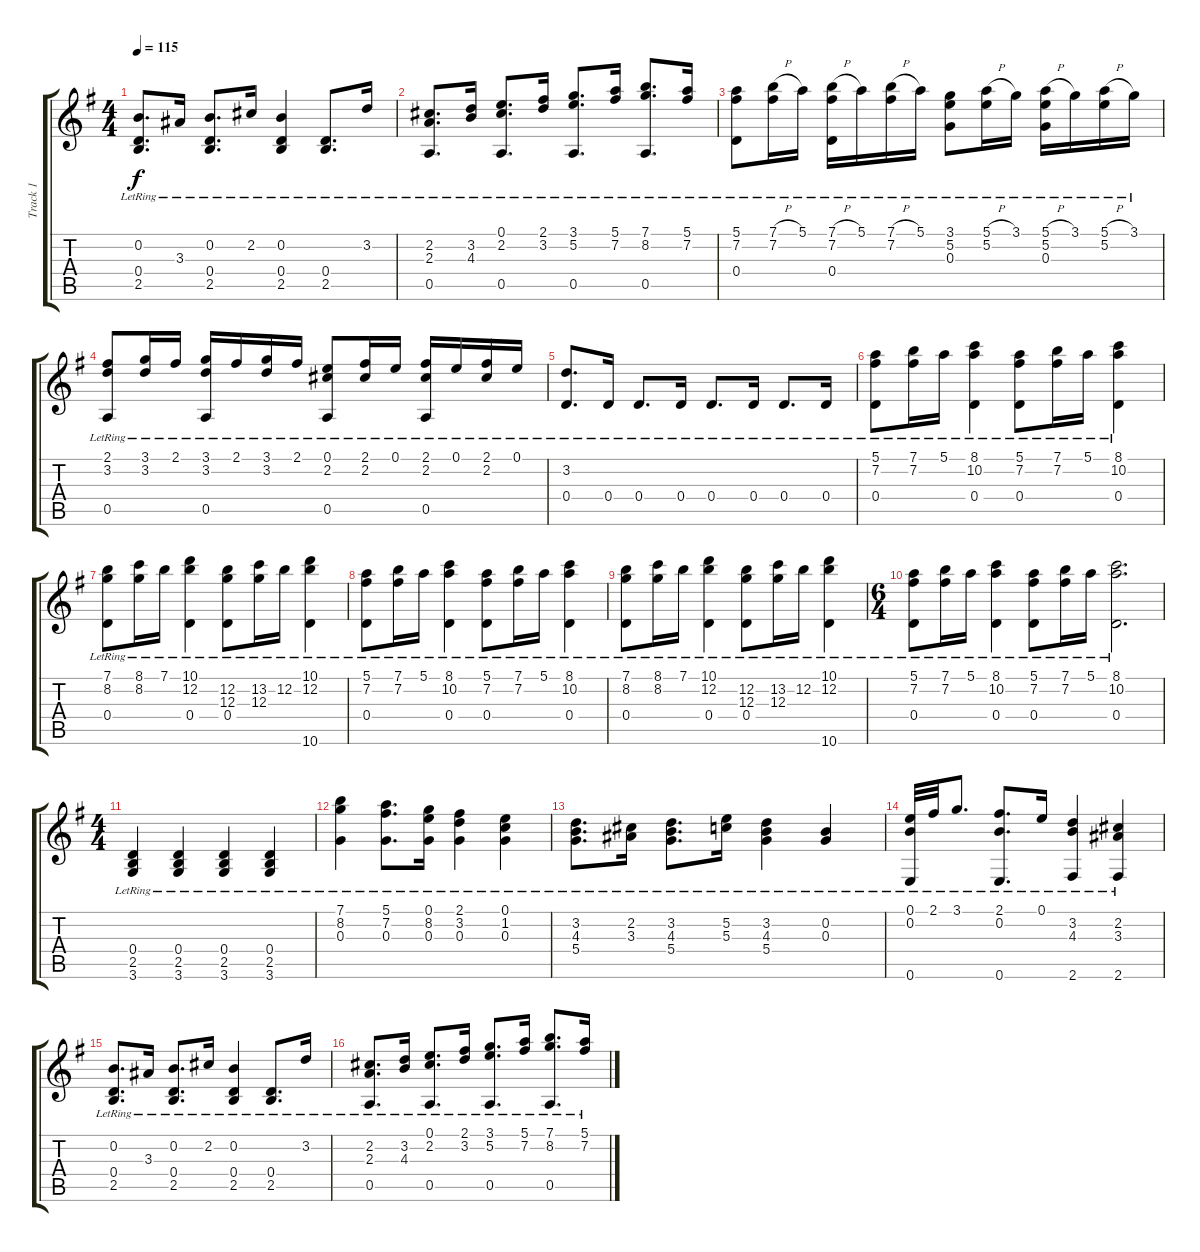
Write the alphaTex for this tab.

\track ("Track 1" "Track 1") {instrument acousticguitarnylon}
\staff {score tabs}
\tuning (E4 B3 G3 D3 A2 E2) {hide}
\ts (4 4)
\tempo 115
\clef g2
\ks g
(0.2{lr} 0.4{lr} 2.5{lr}).8{d dy f} 3.3{lr}.16 (0.2{lr} 0.4{lr} 2.5{lr}).8{d} 2.2{lr}.16 (0.2{lr} 0.4{lr} 2.5{lr}).4 (0.4{lr} 2.5{lr}).8{d} 3.2{lr}.16 |
(2.2{lr} 2.3{lr} 0.5{lr}).8{d} (3.2{lr} 4.3{lr}).16 (0.1{lr} 2.2{lr} 0.5{lr}).8{d} (2.1{lr} 3.2{lr}).16 (3.1{lr} 5.2{lr} 0.5{lr}).8{d} (5.1{lr} 7.2{lr}).16 (7.1{lr} 8.2{lr} 0.5{lr}).8{d} (5.1{lr} 7.2{lr}).16 |
(5.1{lr} 7.2{lr} 0.4{lr}).8 (7.1{h lr} 7.2{lr}).16 5.1{lr}.16 (7.1{h lr} 7.2{lr} 0.4{lr}).16 5.1{lr}.16 (7.1{h lr} 7.2{lr}).16 5.1{lr}.16 (3.1{lr} 5.2{lr} 0.3{lr}).8 (5.1{h lr} 5.2{lr}).16 3.1{lr}.16 (5.1{h lr} 5.2{lr} 0.3{lr}).16 3.1{lr}.16 (5.1{h lr} 5.2{lr}).16 3.1{lr}.16 |
(2.1{lr} 3.2{lr} 0.5{lr}).8 (3.1{lr} 3.2{lr}).16 2.1{lr}.16 (3.1{lr} 3.2{lr} 0.5{lr}).16 2.1{lr}.16 (3.1{lr} 3.2{lr}).16 2.1{lr}.16 (0.1{lr} 2.2{lr} 0.5{lr}).8 (2.1{lr} 2.2{lr}).16 0.1{lr}.16 (2.1{lr} 2.2{lr} 0.5{lr}).16 0.1{lr}.16 (2.1{lr} 2.2{lr}).16 0.1{lr}.16 |
(3.2{lr} 0.4{lr}).8{d} 0.4{lr}.16 0.4{lr}.8{d} 0.4{lr}.16 0.4{lr}.8{d} 0.4{lr}.16 0.4{lr}.8{d} 0.4{lr}.16 |
(5.1{lr} 7.2{lr} 0.4{lr}).8 (7.1{lr} 7.2{lr}).16 5.1{lr}.16 (8.1{lr} 10.2{lr} 0.4{lr}).4 (5.1{lr} 7.2{lr} 0.4{lr}).8 (7.1{lr} 7.2{lr}).16 5.1{lr}.16 (8.1{lr} 10.2{lr} 0.4{lr}).4 |
(7.1{lr} 8.2{lr} 0.4{lr}).8 (8.1{lr} 8.2{lr}).16 7.1{lr}.16 (10.1{lr} 12.2{lr} 0.4{lr}).4 (12.2{lr} 12.3{lr} 0.4{lr}).8 (13.2{lr} 12.3{lr}).16 12.2{lr}.16 (10.1{lr} 12.2{lr} 10.6{lr}).4 |
(5.1{lr} 7.2{lr} 0.4{lr}).8 (7.1{lr} 7.2{lr}).16 5.1{lr}.16 (8.1{lr} 10.2{lr} 0.4{lr}).4 (5.1{lr} 7.2{lr} 0.4{lr}).8 (7.1{lr} 7.2{lr}).16 5.1{lr}.16 (8.1{lr} 10.2{lr} 0.4{lr}).4 |
(7.1{lr} 8.2{lr} 0.4{lr}).8 (8.1{lr} 8.2{lr}).16 7.1{lr}.16 (10.1{lr} 12.2{lr} 0.4{lr}).4 (12.2{lr} 12.3{lr} 0.4{lr}).8 (13.2{lr} 12.3{lr}).16 12.2{lr}.16 (10.1{lr} 12.2{lr} 10.6{lr}).4 |
\ts (6 4)
(5.1{lr} 7.2{lr} 0.4{lr}).8 (7.1{lr} 7.2{lr}).16 5.1{lr}.16 (8.1{lr} 10.2{lr} 0.4{lr}).4 (5.1{lr} 7.2{lr} 0.4{lr}).8 (7.1{lr} 7.2{lr}).16 5.1{lr}.16 (8.1{lr} 10.2{lr} 0.4{lr}).2{d} |
\ts (4 4)
(0.4{lr} 2.5{lr} 3.6{lr}).4 (0.4{lr} 2.5{lr} 3.6{lr}).4 (0.4{lr} 2.5{lr} 3.6{lr}).4 (0.4{lr} 2.5{lr} 3.6{lr}).4 |
(7.1{lr} 8.2{lr} 0.3{lr}).4 (5.1{lr} 7.2{lr} 0.3{lr}).8{d} (0.1{lr} 8.2{lr} 0.3{lr}).16 (2.1{lr} 3.2{lr} 0.3{lr}).4 (0.1{lr} 1.2{lr} 0.3{lr}).4 |
(3.2{lr} 4.3{lr} 5.4{lr}).8{d} (2.2{lr} 3.3{lr}).16 (3.2{lr} 4.3{lr} 5.4{lr}).8{d} (5.2{lr} 5.3{lr}).16 (3.2{lr} 4.3{lr} 5.4{lr}).4 (0.2{lr} 0.3{lr}).4 |
(0.1{lr} 0.2{lr} 0.6{lr}).32 2.1{lr}.32 3.1{lr}.8{d} (2.1{lr} 0.2{lr} 0.6{lr}).8{d} 0.1{lr}.16 (3.2{lr} 4.3{lr} 2.6{lr}).4 (2.2{lr} 3.3{lr} 2.6{lr}).4 |
(0.2{lr} 0.4{lr} 2.5{lr}).8{d} 3.3{lr}.16 (0.2{lr} 0.4{lr} 2.5{lr}).8{d} 2.2{lr}.16 (0.2{lr} 0.4{lr} 2.5{lr}).4 (0.4{lr} 2.5{lr}).8{d} 3.2{lr}.16 |
(2.2{lr} 2.3{lr} 0.5{lr}).8{d} (3.2{lr} 4.3{lr}).16 (0.1{lr} 2.2{lr} 0.5{lr}).8{d} (2.1{lr} 3.2{lr}).16 (3.1{lr} 5.2{lr} 0.5{lr}).8{d} (5.1{lr} 7.2{lr}).16 (7.1{lr} 8.2{lr} 0.5{lr}).8{d} (5.1{lr} 7.2{lr}).16
